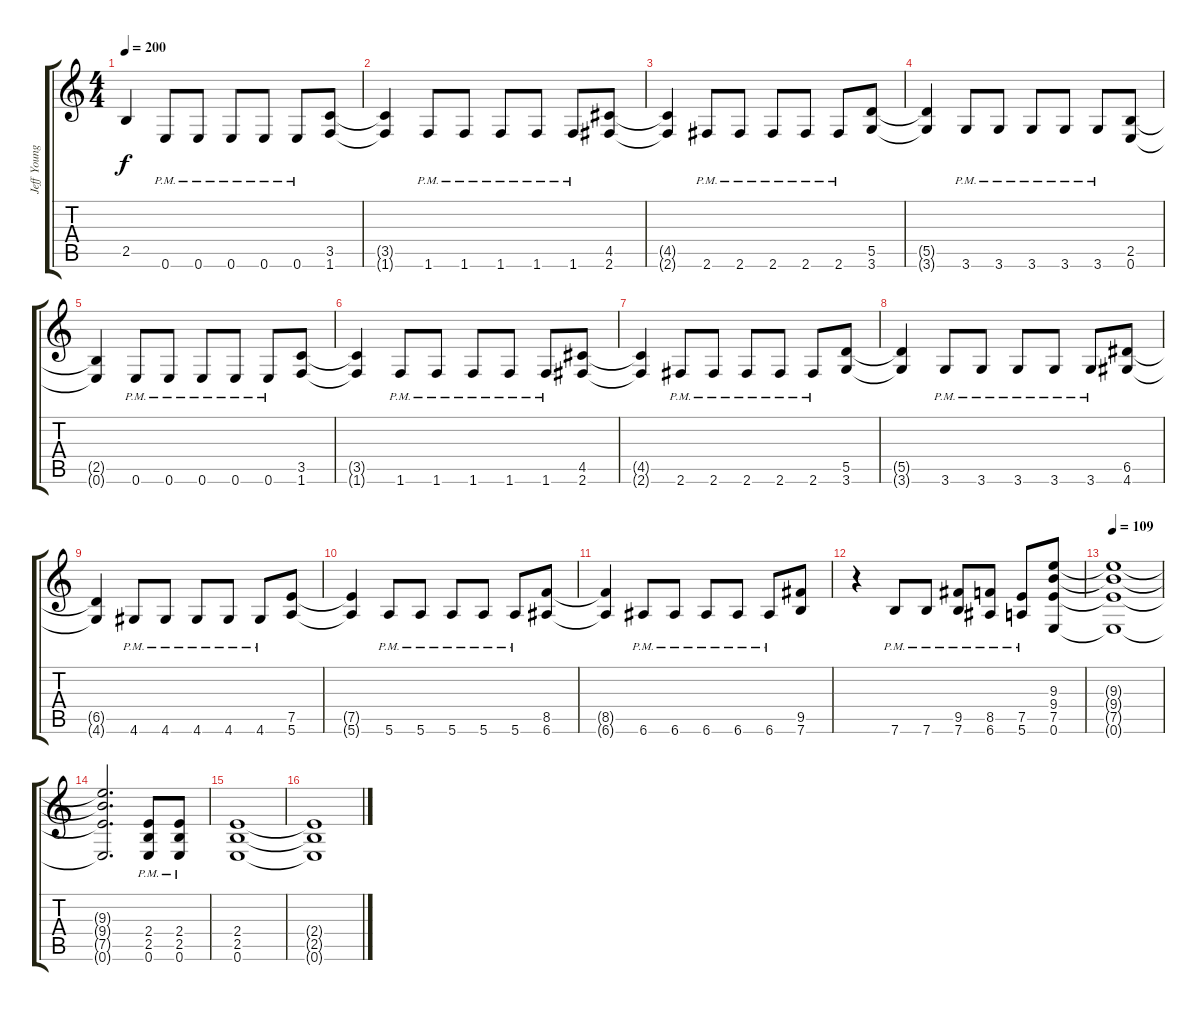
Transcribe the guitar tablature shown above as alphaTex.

\track ("Jeff Young" "Jeff Young") {instrument distortionguitar}
\staff {score tabs}
\tuning (E4 B3 G3 D3 A2 E2) {hide}
\ts (4 4)
\tempo 200
\clef g2
\ks c
2.5{t}.4{dy f} 0.6{pm}.8 0.6{pm}.8 0.6{pm}.8 0.6{pm}.8 0.6{pm}.8 (3.5 1.6).8 |
(3.5{t} 1.6{t}).4 1.6{pm}.8 1.6{pm}.8 1.6{pm}.8 1.6{pm}.8 1.6{pm}.8 (4.5 2.6).8 |
(4.5{t} 2.6{t}).4 2.6{pm}.8 2.6{pm}.8 2.6{pm}.8 2.6{pm}.8 2.6{pm}.8 (5.5 3.6).8 |
(5.5{t} 3.6{t}).4 3.6{pm}.8 3.6{pm}.8 3.6{pm}.8 3.6{pm}.8 3.6{pm}.8 (2.5 0.6).8 |
(2.5{t} 0.6{t}).4 0.6{pm}.8 0.6{pm}.8 0.6{pm}.8 0.6{pm}.8 0.6{pm}.8 (3.5 1.6).8 |
(3.5{t} 1.6{t}).4 1.6{pm}.8 1.6{pm}.8 1.6{pm}.8 1.6{pm}.8 1.6{pm}.8 (4.5 2.6).8 |
(4.5{t} 2.6{t}).4 2.6{pm}.8 2.6{pm}.8 2.6{pm}.8 2.6{pm}.8 2.6{pm}.8 (5.5 3.6).8 |
(5.5{t} 3.6{t}).4 3.6{pm}.8 3.6{pm}.8 3.6{pm}.8 3.6{pm}.8 3.6{pm}.8 (6.5 4.6).8 |
(6.5{t} 4.6{t}).4 4.6{pm}.8 4.6{pm}.8 4.6{pm}.8 4.6{pm}.8 4.6{pm}.8 (7.5 5.6).8 |
(7.5{t} 5.6{t}).4 5.6{pm}.8 5.6{pm}.8 5.6{pm}.8 5.6{pm}.8 5.6{pm}.8 (8.5 6.6).8 |
(8.5{t} 6.6{t}).4 6.6{pm}.8 6.6{pm}.8 6.6{pm}.8 6.6{pm}.8 6.6{pm}.8 (9.5 7.6).8 |
r.4 7.6{pm}.8 7.6{pm}.8 (9.5{pm} 7.6{pm}).8 (8.5{pm} 6.6{pm}).8 (7.5{pm} 5.6{pm}).8 (9.3 9.4 7.5 0.6).8 |
\tempo 109
(9.3{t} 9.4{t} 7.5{t} 0.6{t}).1 |
(9.3{t} 9.4{t} 7.5{t} 0.6{t}).2{d} (2.4{pm} 2.5{pm} 0.6{pm}).8 (2.4{pm} 2.5{pm} 0.6{pm}).8 |
(2.4 2.5 0.6).1 |
(2.4{t} 2.5{t} 0.6{t}).1
